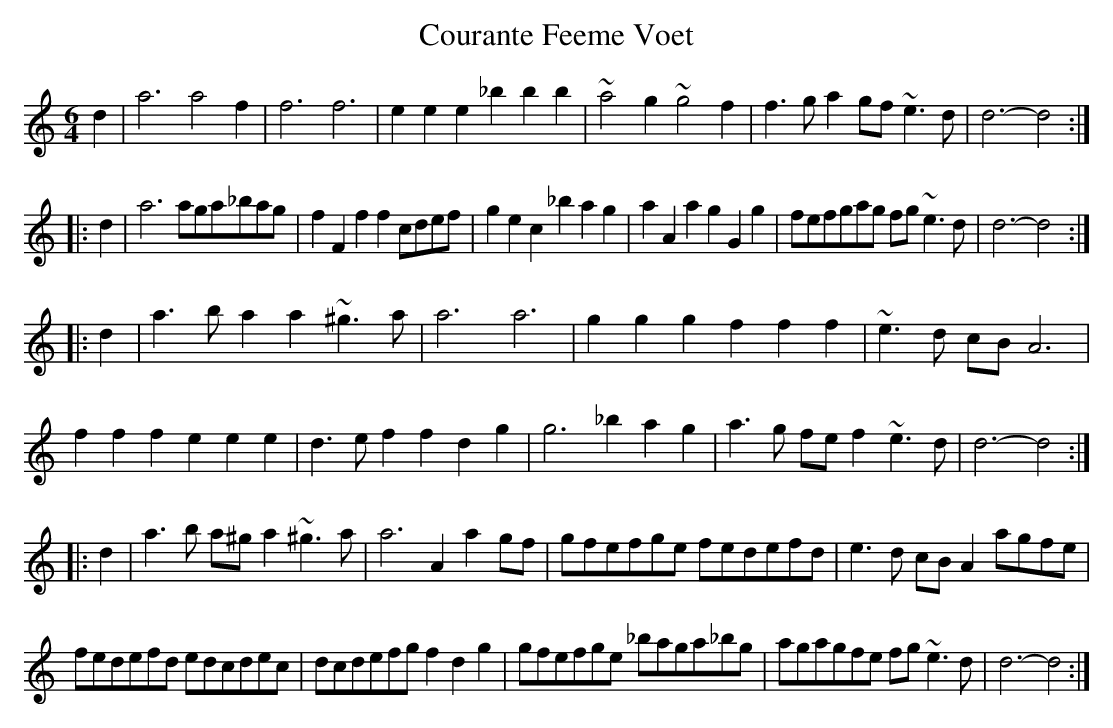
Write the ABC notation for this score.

X:1
T:Courante Feeme Voet
M:6/4
K:Ddor
d2|a6a4f2|f6f6|e2e2e2_b2b2b2|~a4g2~g4f2|f3ga2gf~e3d|d6-d4:|
|:d2|a6aga_bag|f2F2f2f2cdef|g2e2c2_b2a2g2|a2A2a2g2G2g2|fefgag fg~e3d|d6-d4:|
|:d2|a3ba2a2~^g3a|a6a6|g2g2g2f2f2f2|~e3d cBA6|
f2f2f2e2e2e2|d3ef2f2d2g2|g6_b2a2g2|a3g fef2~e3d|d6-d4:|
|:d2|a3b a^ga2~^g3a|a6A2a2gf|gfefge fedefd|e3d cBA2agfe|
fedefd edcdec|dcdefg f2d2g2|gfefge _baga_bg|agagfe fg~e3d|d6-d4:|
